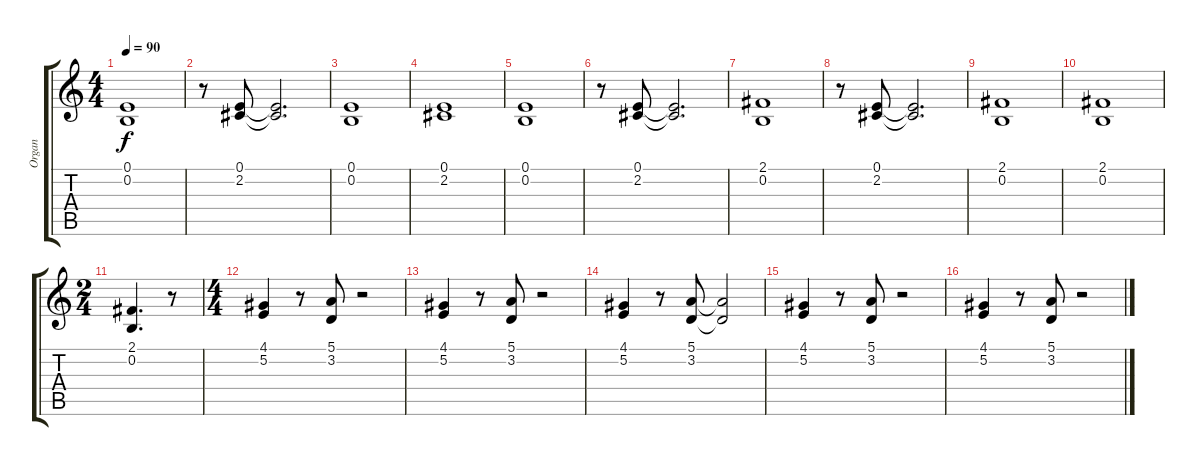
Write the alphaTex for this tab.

\track ("Organ" "Organ") {instrument percussiveorgan}
\staff {score tabs}
\tuning (E4 B3 G3 D3 A2 E2) {hide}
\ts (4 4)
\tempo 90
\clef g2
\ks c
(0.1 0.2).1{dy f} |
r.8 (0.1 2.2).8 (0.1{t} 2.2{t}).2{d} |
(0.1 0.2).1 |
(0.1 2.2).1 |
(0.1 0.2).1 |
r.8 (0.1 2.2).8 (0.1{t} 2.2{t}).2{d} |
(2.1 0.2).1 |
r.8 (0.1 2.2).8 (0.1{t} 2.2{t}).2{d} |
(2.1 0.2).1 |
(2.1 0.2).1 |
\ts (2 4)
(2.1 0.2).4{d} r.8 |
\ts (4 4)
(4.1 5.2).4 r.8 (5.1 3.2).8 r.2 |
(4.1 5.2).4 r.8 (5.1 3.2).8 r.2 |
(4.1 5.2).4 r.8 (5.1 3.2).8 (5.1{t} 3.2{t}).2 |
(4.1 5.2).4 r.8 (5.1 3.2).8 r.2 |
(4.1 5.2).4 r.8 (5.1 3.2).8 r.2
